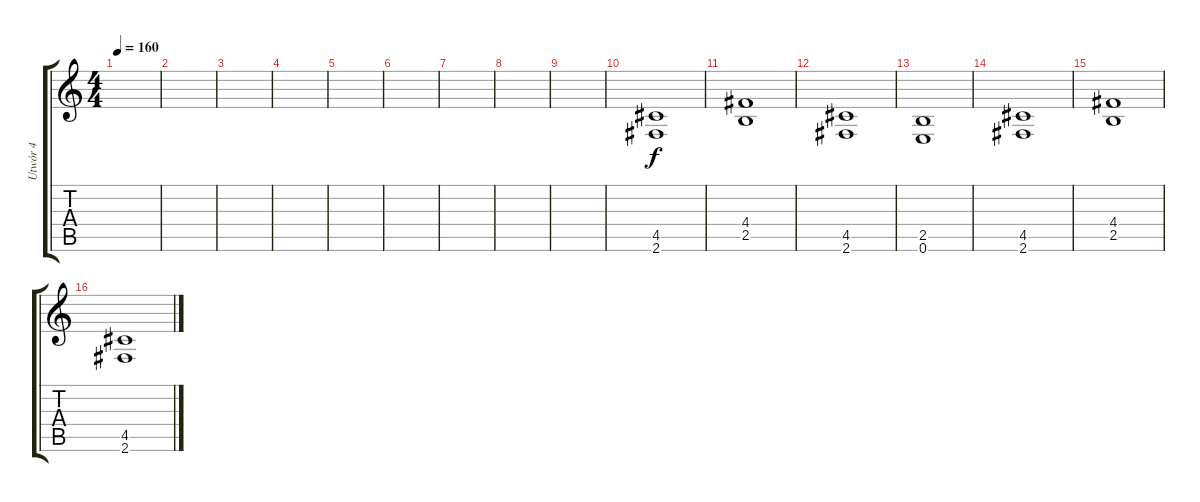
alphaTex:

\track ("Utwór 4" "Utwór 4") {instrument distortionguitar}
\staff {score tabs}
\tuning (E4 B3 G3 D3 A2 E2) {hide}
\ts (4 4)
\tempo 160
\clef g2
\ks c
|
|
|
|
|
|
|
|
|
(4.5 2.6).1 |
(4.4 2.5).1 |
(4.5 2.6).1 |
(2.5 0.6).1 |
(4.5 2.6).1 |
(4.4 2.5).1 |
(4.5 2.6).1
